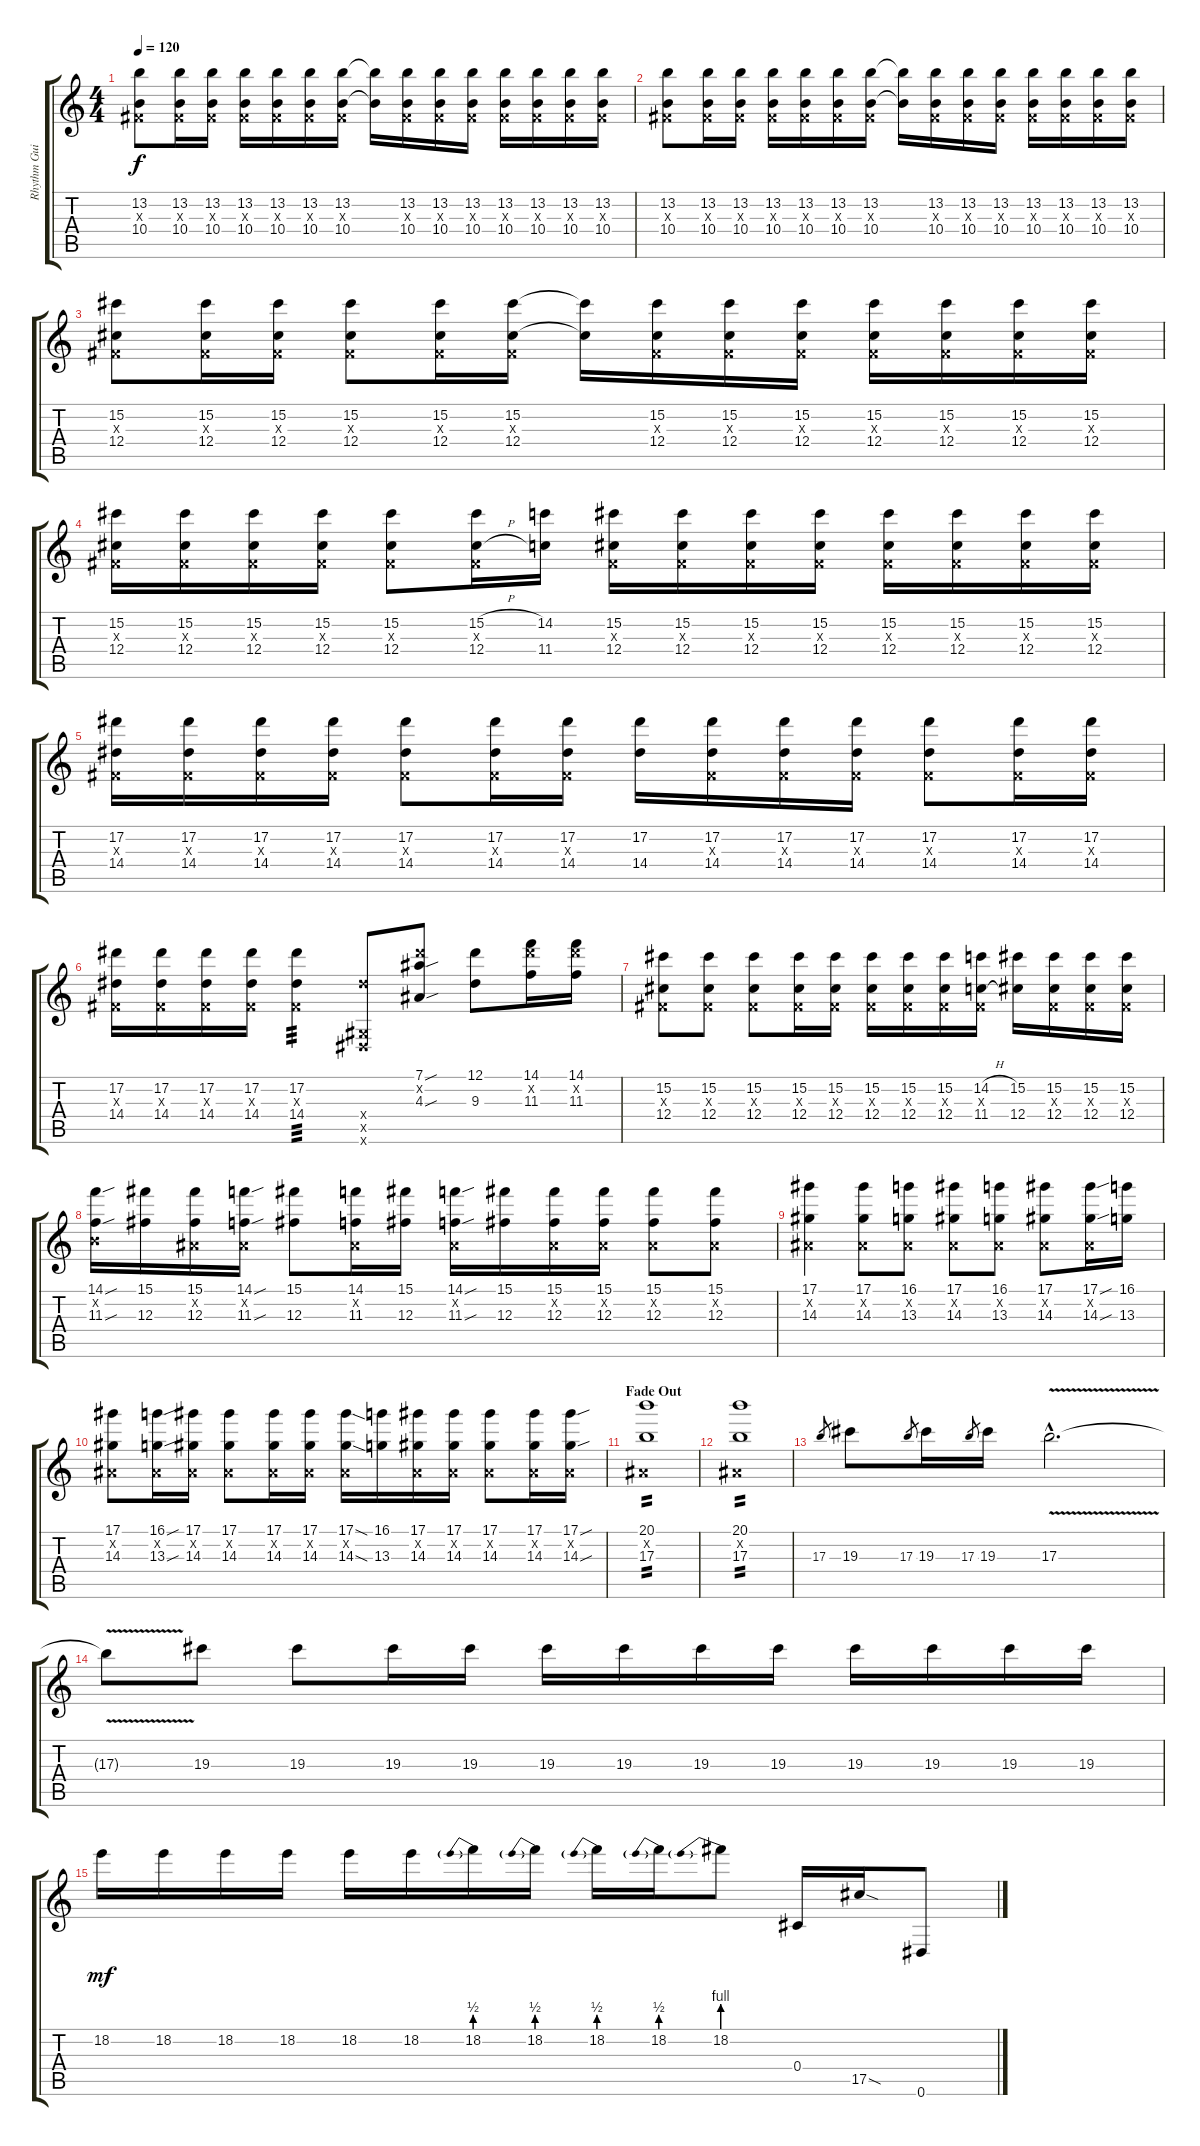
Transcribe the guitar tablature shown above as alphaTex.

\track ("Rhythm Guitar" "Rhythm Gui") {instrument overdrivenguitar}
\staff {score tabs}
\tuning (Eb4 Bb3 Gb3 Db3 Ab2 Eb2) {hide}
\ts (4 4)
\tempo 120
\clef g2
\ks c
(13.2 0.3{x} 10.4).8{dy f} (13.2 0.3{x} 10.4).16 (13.2 0.3{x} 10.4).16 (13.2 0.3{x} 10.4).16 (13.2 0.3{x} 10.4).16 (13.2 0.3{x} 10.4).16 (13.2 0.3{x} 10.4).16 (13.2{t} 10.4{t}).16 (13.2 0.3{x} 10.4).16 (13.2 0.3{x} 10.4).16 (13.2 0.3{x} 10.4).16 (13.2 0.3{x} 10.4).16 (13.2 0.3{x} 10.4).16 (13.2 0.3{x} 10.4).16 (13.2 0.3{x} 10.4).16 |
(13.2 0.3{x} 10.4).8 (13.2 0.3{x} 10.4).16 (13.2 0.3{x} 10.4).16 (13.2 0.3{x} 10.4).16 (13.2 0.3{x} 10.4).16 (13.2 0.3{x} 10.4).16 (13.2 0.3{x} 10.4).16 (13.2{t} 10.4{t}).16 (13.2 0.3{x} 10.4).16 (13.2 0.3{x} 10.4).16 (13.2 0.3{x} 10.4).16 (13.2 0.3{x} 10.4).16 (13.2 0.3{x} 10.4).16 (13.2 0.3{x} 10.4).16 (13.2 0.3{x} 10.4).16 |
(15.2 0.3{x} 12.4).8 (15.2 0.3{x} 12.4).16 (15.2 0.3{x} 12.4).16 (15.2 0.3{x} 12.4).8 (15.2 0.3{x} 12.4).16 (15.2 0.3{x} 12.4).16 (15.2{t} 12.4{t}).16 (15.2 0.3{x} 12.4).16 (15.2 0.3{x} 12.4).16 (15.2 0.3{x} 12.4).16 (15.2 0.3{x} 12.4).16 (15.2 0.3{x} 12.4).16 (15.2 0.3{x} 12.4).16 (15.2 0.3{x} 12.4).16 |
(15.2 0.3{x} 12.4).16 (15.2 0.3{x} 12.4).16 (15.2 0.3{x} 12.4).16 (15.2 0.3{x} 12.4).16 (15.2 0.3{x} 12.4).8 (15.2{h} 0.3{x} 12.4{h}).16 (14.2 11.4).16 (15.2 0.3{x} 12.4).16 (15.2 0.3{x} 12.4).16 (15.2 0.3{x} 12.4).16 (15.2 0.3{x} 12.4).16 (15.2 0.3{x} 12.4).16 (15.2 0.3{x} 12.4).16 (15.2 0.3{x} 12.4).16 (15.2 0.3{x} 12.4).16 |
(17.2 0.3{x} 14.4).16 (17.2 0.3{x} 14.4).16 (17.2 0.3{x} 14.4).16 (17.2 0.3{x} 14.4).16 (17.2 0.3{x} 14.4).8 (17.2 0.3{x} 14.4).16 (17.2 0.3{x} 14.4).16 (17.2 14.4).16 (17.2 0.3{x} 14.4).16 (17.2 0.3{x} 14.4).16 (17.2 0.3{x} 14.4).16 (17.2 0.3{x} 14.4).8 (17.2 0.3{x} 14.4).16 (17.2 0.3{x} 14.4).16 |
(17.2 0.3{x} 14.4).16 (17.2 0.3{x} 14.4).16 (17.2 0.3{x} 14.4).16 (17.2 0.3{x} 14.4).16 (17.2 0.3{x} 14.4).4{tp 3} (14.4{x} 0.5{x} 0.6{x}).8 (7.1{sou} 17.2{x} 4.3{sou}).8 (12.1 9.3).8 (14.1 17.2{x} 11.3).16 (14.1 17.2{x} 11.3).16 |
(15.2 0.3{x} 12.4).8 (15.2 0.3{x} 12.4).8 (15.2 0.3{x} 12.4).8 (15.2 0.3{x} 12.4).16 (15.2 0.3{x} 12.4).16 (15.2 0.3{x} 12.4).16 (15.2 0.3{x} 12.4).16 (15.2 0.3{x} 12.4).16 (14.2{h} 0.3{x} 11.4{h}).16 (15.2 12.4).16 (15.2 0.3{x} 12.4).16 (15.2 0.3{x} 12.4).16 (15.2 0.3{x} 12.4).16 |
(14.1{sou} 1.2{x} 11.3{sou}).16 (15.1 12.3).16 (15.1 0.2{x} 12.3).16 (14.1{sou} 0.2{x} 11.3{sou}).16 (15.1 12.3).8 (14.1 0.2{x} 11.3).16 (15.1 12.3).16 (14.1{sou} 0.2{x} 11.3{sou}).16 (15.1 12.3).16 (15.1 0.2{x} 12.3).16 (15.1 0.2{x} 12.3).16 (15.1 0.2{x} 12.3).8 (15.1 0.2{x} 12.3).8 |
(17.1 0.2{x} 14.3).4 (17.1 0.2{x} 14.3).8 (16.1 0.2{x} 13.3).8 (17.1 0.2{x} 14.3).8 (16.1 0.2{x} 13.3).8 (17.1 0.2{x} 14.3).8 (17.1{sou} 0.2{x} 14.3{sou}).16 (16.1 13.3).16 |
(17.1 0.2{x} 14.3).8 (16.1{sou} 0.2{x} 13.3{sou}).16 (17.1 0.2{x} 14.3).16 (17.1 0.2{x} 14.3).8 (17.1 0.2{x} 14.3).16 (17.1 0.2{x} 14.3).16 (17.1{sod} 0.2{x} 14.3{sod}).16 (16.1 13.3).16 (17.1 0.2{x} 14.3).16 (17.1 0.2{x} 14.3).16 (17.1 0.2{x} 14.3).8 (17.1 0.2{x} 14.3).16 (17.1{sou} 0.2{x} 14.3{sou}).16 |
\section ("" "Fade Out")
(20.1 0.2{x} 17.3).1{tp 2} |
(20.1 0.2{x} 17.3).1{tp 2} |
17.3.8{gr} 19.3.8 17.3.8{gr} 19.3.16 17.3.8{gr} 19.3.16 17.3{v hac}.2{d} |
17.3{t}.8 19.3.8 19.3.8 19.3.16 19.3.16 19.3.16 19.3.16 19.3.16 19.3.16 19.3.16 19.3.16 19.3.16 19.3.16 |
18.2.16{dy mf} 18.2.16 18.2.16 18.2.16 18.2.16 18.2.16 18.2{be (prebend 0 2 60 2)}.16 18.2{be (prebend 0 2 60 2)}.16 18.2{be (prebend 0 2 60 2)}.16 18.2{be (prebend 0 2 60 2)}.16 18.2{be (prebend 0 4 60 4)}.8 0.4.16 17.5{sod}.16 0.6.8
